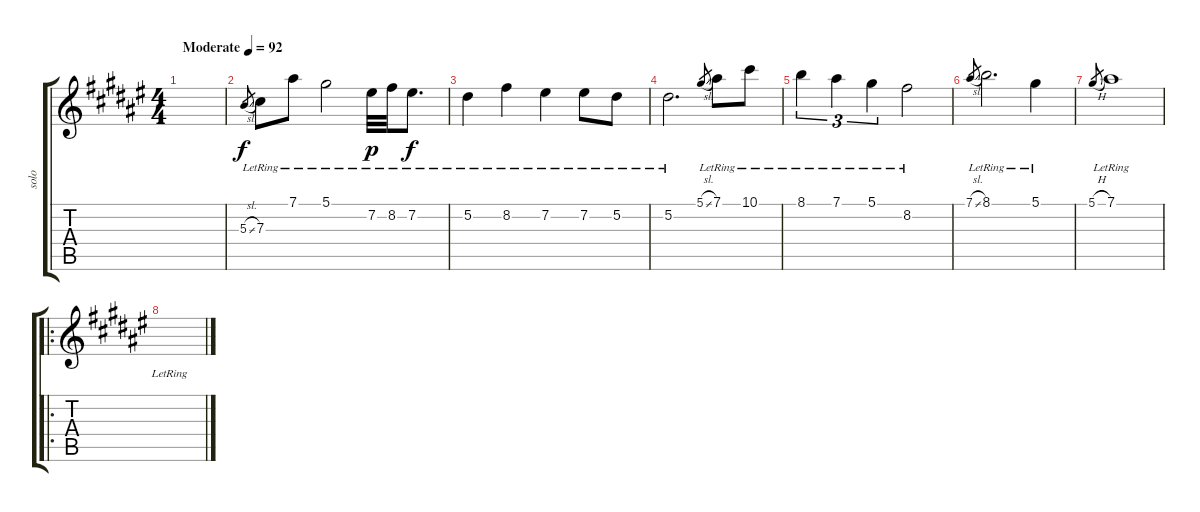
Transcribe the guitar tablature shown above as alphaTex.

\track ("solo" "solo") {instrument acousticguitarnylon}
\staff {score tabs}
\tuning (Eb4 Bb3 Gb3 Db3 Ab2 Eb2) {hide}
\ts (4 4)
\tempo (92 "Moderate")
\clef g2
\ks f#
|
5.3{sl}.8{gr} 7.3{lr}.8 7.1{lr}.8 5.1{lr}.2 7.2{lr}.32{dy p} 8.2{lr}.32 7.2{lr}.8{d dy f} |
5.2{lr}.4 8.2{lr}.4 7.2{lr}.4 7.2{lr}.8 5.2{lr}.8 |
5.2{lr}.2{d} 5.1{sl}.8{gr} 7.1{lr}.8 10.1{lr}.8 |
8.1{lr}.4{tu (3 2)} 7.1{lr}.4{tu (3 2)} 5.1{lr}.4{tu (3 2)} 8.2{lr}.2 |
7.1{sl}.8{gr} 8.1{lr}.2{d} 5.1{lr}.4 |
5.1{h}.8{gr} 7.1{lr}.1 |
\ro
